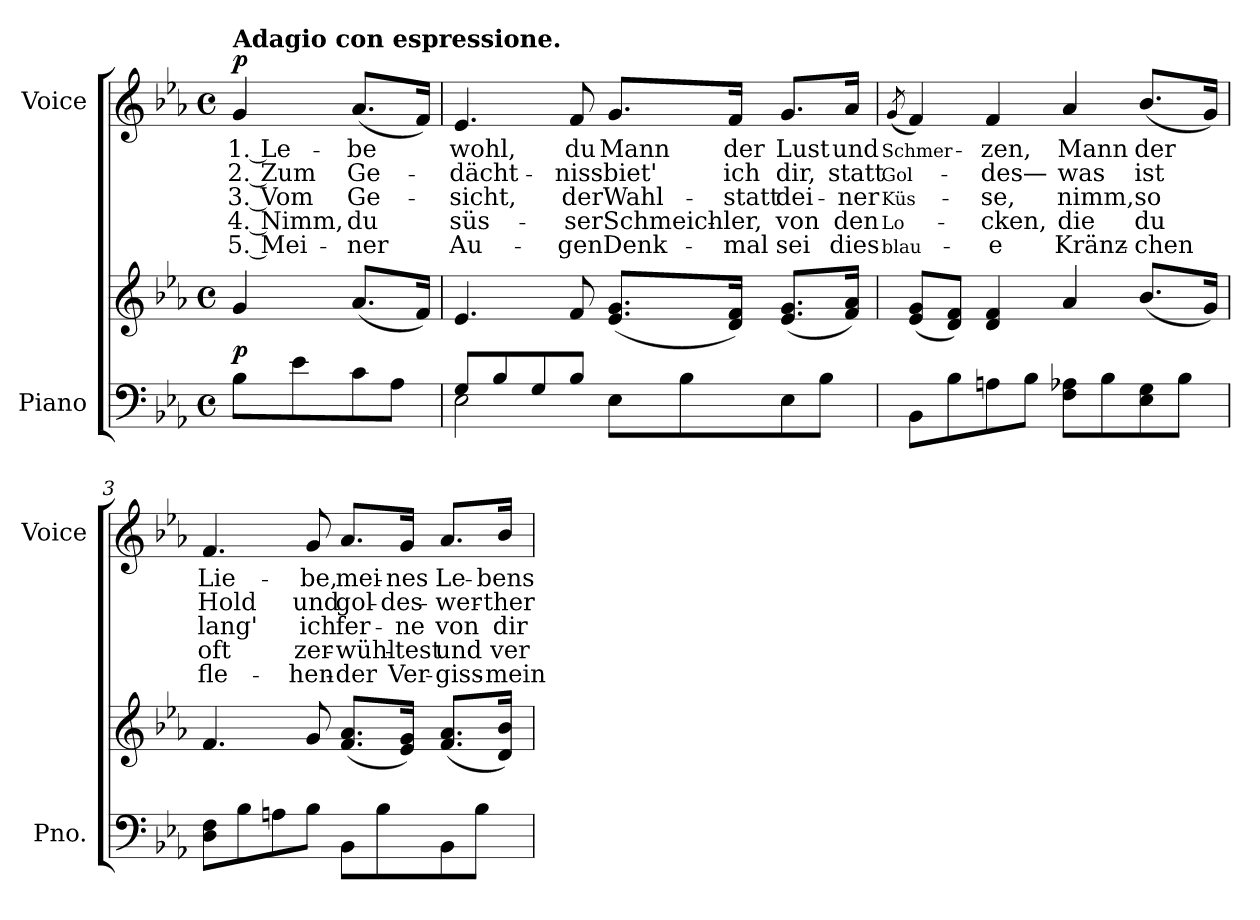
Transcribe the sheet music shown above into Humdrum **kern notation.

**kern	**kern	**dynam	**kern	**text	**text	**text	**text	**text	**dynam
*part2	*part2	*part2	*part1	*part1	*part1	*part1	*part1	*part1	*part1
*staff3	*staff2	*staff2/3	*staff1	*staff1	*staff1	*staff1	*staff1	*staff1	*staff1
*I"Piano	*	*	*I"Voice	*	*	*	*	*	*
*I'Pno.	*	*	*I'Voice	*	*	*	*	*	*
!!LO:PB:g=z
*clefF4	*clefG2	*	*clefG2	*	*	*	*	*	*
*k[b-e-a-]	*k[b-e-a-]	*	*k[b-e-a-]	*	*	*	*	*	*
*E-:	*E-:	*	*E-:	*	*	*	*	*	*
*M4/4	*M4/4	*	*M4/4	*	*	*	*	*	*
*met(c)	*met(c)	*	*met(c)	*	*	*	*	*	*
*MM60	*MM60	*	*MM60	*	*	*	*	*	*
=	=	=	=	=	=	=	=	=	=
!	!	!	!LO:TX:a:B:t=Adagio con espressione.	!	!	!	!	!	!
!	!	!	!	!LO:LY:b:color=#000000	!LO:LY:b:color=#000000	!LO:LY:b:color=#000000	!LO:LY:b:color=#000000	!LO:LY:b:color=#000000	!
8B-i\L	4gi/	p	4gi/	1. Le-	2. Zum	3. Vom	4. Nimm,	5. Mei-	p
8e-i\	.	.	.	.	.	.	.	.	.
!	!	!	!	!LO:LY:b:color=#000000	!LO:LY:b:color=#000000	!LO:LY:b:color=#000000	!LO:LY:b:color=#000000	!LO:LY:b:color=#000000	!
8ci\	(8.a-i/L	.	(8.a-i/L	-be	Ge-	Ge-	du	-ner	.
8A-i\J	.	.	.	.	.	.	.	.	.
.	16fi/Jk)	.	16fi/Jk)	.	.	.	.	.	.
=1	=1	=1	=1	=1	=1	=1	=1	=1	=1
*^	*	*	*	*	*	*	*	*	*
!	!	!	!	!	!LO:LY:b:color=#000000	!LO:LY:b:color=#000000	!LO:LY:b:color=#000000	!LO:LY:b:color=#000000	!LO:LY:b:color=#000000	!
8Gi/L	2E-i\	4.e-i/	.	4.e-i/	wohl,	-dächt-	-sicht,	süs-	Au-	.
8B-i/	.	.	.	.	.	.	.	.	.	.
8Gi/	.	.	.	.	.	.	.	.	.	.
!	!	!	!	!	!LO:LY:b:color=#000000	!LO:LY:b:color=#000000	!LO:LY:b:color=#000000	!LO:LY:b:color=#000000	!LO:LY:b:color=#000000	!
8B-i/J	.	8fi/	.	8fi/	du	-niss	der	-ser	-gen	.
!	!	!	!	!	!LO:LY:b:color=#000000	!LO:LY:b:color=#000000	!LO:LY:b:color=#000000	!LO:LY:b:color=#000000	!LO:LY:b:color=#000000	!
8E-i\L	2ryy	(8.e-i/ 8.giL	.	8.gi/L	Mann	biet'	Wahl-	Schmeich-	Denk-	.
8B-i\	.	.	.	.	.	.	.	.	.	.
!	!	!	!	!	!LO:LY:b:color=#000000	!LO:LY:b:color=#000000	!LO:LY:b:color=#000000	!LO:LY:b:color=#000000	!LO:LY:b:color=#000000	!
.	.	16di/ 16fiJk)	.	16fi/Jk	der	ich	-statt	-ler,	-mal	.
!	!	!	!	!	!LO:LY:b:color=#000000	!LO:LY:b:color=#000000	!LO:LY:b:color=#000000	!LO:LY:b:color=#000000	!LO:LY:b:color=#000000	!
8E-i\	.	(8.e-i/ 8.giL	.	8.gi/L	Lust	dir,	dei-	von	sei	.
8B-i\J	.	.	.	.	.	.	.	.	.	.
!	!	!	!	!	!LO:LY:b:color=#000000	!LO:LY:b:color=#000000	!LO:LY:b:color=#000000	!LO:LY:b:color=#000000	!LO:LY:b:color=#000000	!
.	.	16fi/ 16a-iJk)	.	16a-i/Jk	und	statt	-ner	den	dies	.
*v	*v	*	*	*	*	*	*	*	*	*
=2	=2	=2	=2	=2	=2	=2	=2	=2	=2
!	!	!	!	!LO:LY:b:color=#000000	!LO:LY:b:color=#000000	!LO:LY:b:color=#000000	!LO:LY:b:color=#000000	!LO:LY:b:color=#000000	!
.	.	.	(8qgi/	Schmer-	Gol-	Küs-	Lo-	blau-	.
8BB-i\L	(8e-i/ 8giL	.	4fi/)	.	.	.	.	.	.
8B-i\	8di/ 8fiJ)	.	.	.	.	.	.	.	.
!	!	!	!	!LO:LY:b:color=#000000	!LO:LY:b:color=#000000	!LO:LY:b:color=#000000	!LO:LY:b:color=#000000	!LO:LY:b:color=#000000	!
8Ani\	4di/ 4fi	.	4fi/	-zen,	-des—	-se,	-cken,	-e	.
8B-i\J	.	.	.	.	.	.	.	.	.
!	!	!	!	!LO:LY:b:color=#000000	!LO:LY:b:color=#000000	!LO:LY:b:color=#000000	!LO:LY:b:color=#000000	!LO:LY:b:color=#000000	!
8Fi\ 8A-XiL	4a-i/	.	4a-i/	Mann	was	nimm,	die	Kränz-	.
8B-i\	.	.	.	.	.	.	.	.	.
!	!	!	!	!LO:LY:b:color=#000000	!LO:LY:b:color=#000000	!LO:LY:b:color=#000000	!LO:LY:b:color=#000000	!LO:LY:b:color=#000000	!
8E-i\ 8Gi	(8.b-i/L	.	(8.b-i/L	der	ist	so	du	-chen	.
8B-i\J	.	.	.	.	.	.	.	.	.
.	16gi/Jk)	.	16gi/Jk)	.	.	.	.	.	.
=3	=3	=3	=3	=3	=3	=3	=3	=3	=3
!	!	!	!	!LO:LY:b:color=#000000	!LO:LY:b:color=#000000	!LO:LY:b:color=#000000	!LO:LY:b:color=#000000	!LO:LY:b:color=#000000	!
8Di\ 8FiL	4.fi/	.	4.fi/	Lie-	Hold	lang'	oft	fle-	.
8B-i\	.	.	.	.	.	.	.	.	.
8Ani\	.	.	.	.	.	.	.	.	.
!	!	!	!	!LO:LY:b:color=#000000	!LO:LY:b:color=#000000	!LO:LY:b:color=#000000	!LO:LY:b:color=#000000	!LO:LY:b:color=#000000	!
8B-i\J	8gi/	.	8gi/	-be,	und	ich	zer-	-hen-	.
!	!	!	!	!LO:LY:b:color=#000000	!LO:LY:b:color=#000000	!LO:LY:b:color=#000000	!LO:LY:b:color=#000000	!LO:LY:b:color=#000000	!
8BB-i\L	(8.fi/ 8.a-iL	.	8.a-i/L	mei-	gol-	fer-	-wühl-	-der	.
8B-i\	.	.	.	.	.	.	.	.	.
!	!	!	!	!LO:LY:b:color=#000000	!LO:LY:b:color=#000000	!LO:LY:b:color=#000000	!LO:LY:b:color=#000000	!LO:LY:b:color=#000000	!
.	16e-i/ 16giJk)	.	16gi/Jk	-nes	-des-	-ne	-test	Ver-	.
!	!	!	!	!LO:LY:b:color=#000000	!LO:LY:b:color=#000000	!LO:LY:b:color=#000000	!LO:LY:b:color=#000000	!LO:LY:b:color=#000000	!
8BB-i\	(8.fi/ 8.a-iL	.	8.a-i/L	Le-	-wer-	von	und	-giss-	.
8B-i\J	.	.	.	.	.	.	.	.	.
!	!	!	!	!LO:LY:b:color=#000000	!LO:LY:b:color=#000000	!LO:LY:b:color=#000000	!LO:LY:b:color=#000000	!LO:LY:b:color=#000000	!
.	16di/ 16b-iJk)	.	16b-i/Jk	-bens	-ther	dir	ver-	-mein-	.
=	=	=	=	=	=	=	=	=	=
*-	*-	*-	*-	*-	*-	*-	*-	*-	*-
